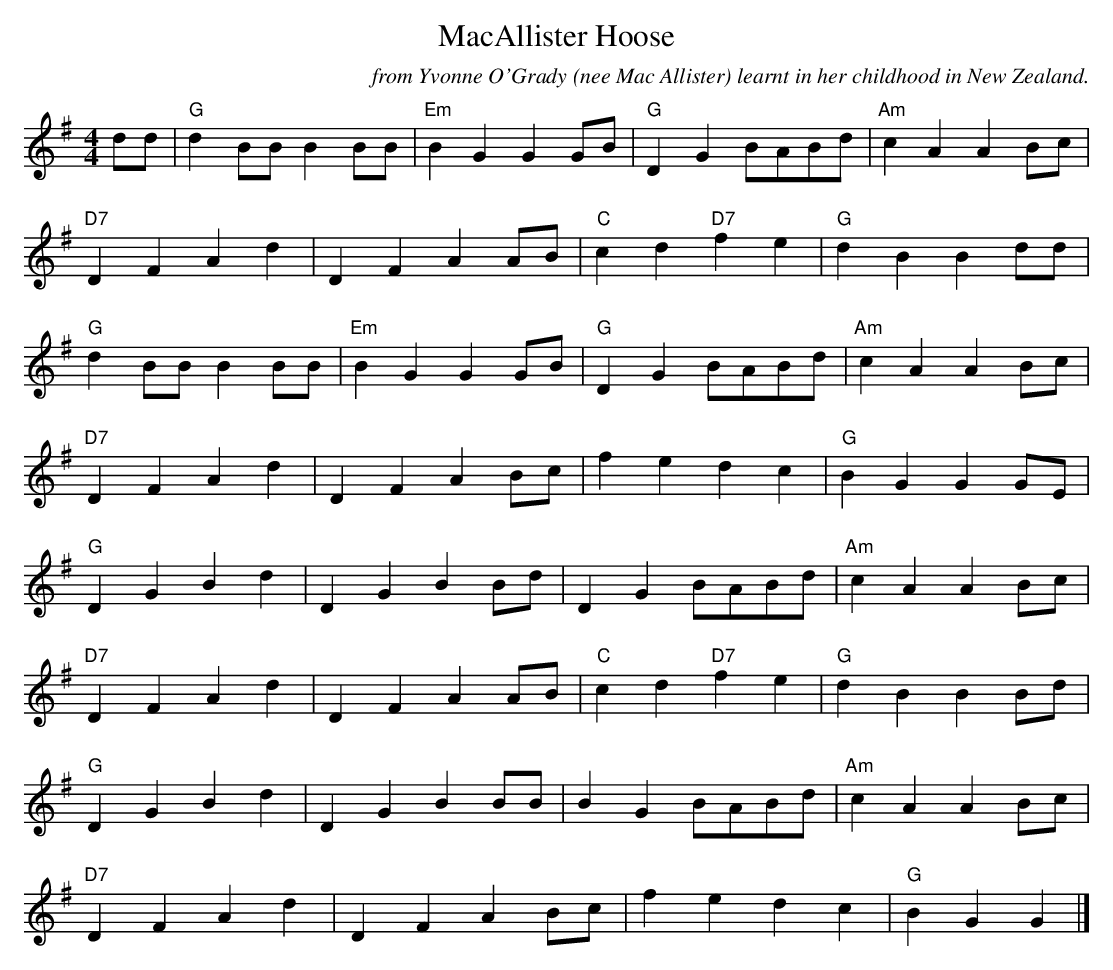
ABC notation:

X:1
T:MacAllister Hoose
C:from Yvonne O'Grady (nee Mac Allister) learnt in her childhood in New Zealand.
M:4/4
L:1/8
K:G
dd|"G"d2BBB2BB|"Em"B2G2G2GB|"G"D2G2BABd|"Am"c2A2A2Bc|
"D7"D2F2A2d2|D2F2A2AB|"C"c2d2"D7"f2e2|"G"d2B2B2dd|
"G"d2BBB2BB|"Em"B2G2G2GB|"G"D2G2BABd|"Am"c2A2A2Bc|
"D7"D2F2A2d2|D2F2A2Bc|f2e2d2c2|"G"B2G2G2GE|
"G"D2G2B2d2|D2G2B2Bd|D2G2BABd|"Am"c2A2A2Bc|
"D7"D2F2A2d2|D2F2A2AB|"C"c2d2"D7"f2e2|"G"d2B2B2Bd|
"G"D2G2B2d2|D2G2B2BB|B2G2 BABd|"Am"c2A2A2Bc|
"D7"D2F2A2d2|D2F2A2Bc|f2e2d2c2|"G"B2G2G2|]
